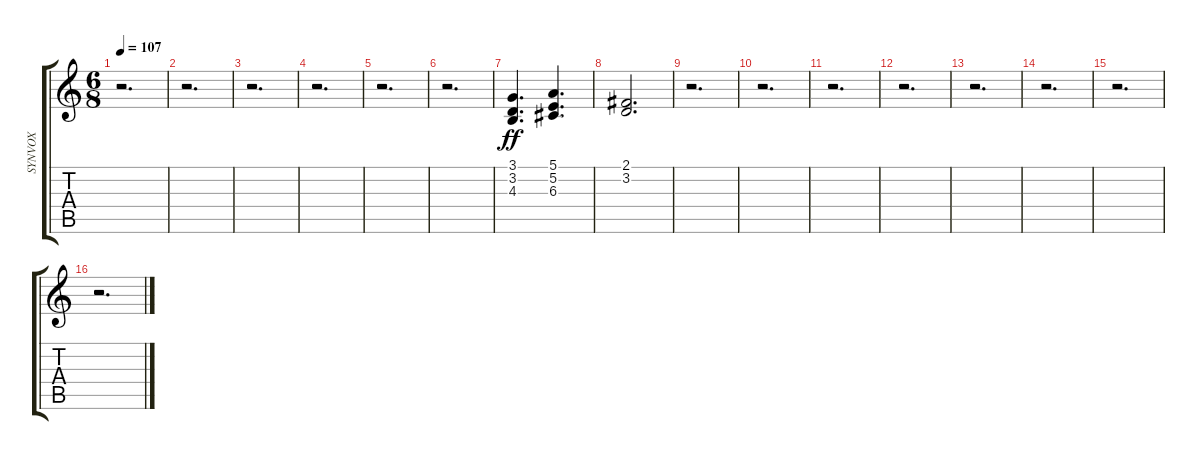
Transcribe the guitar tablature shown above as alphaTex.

\track ("SYNVOX" "SYNVOX") {instrument synthvoice}
\staff {score tabs}
\tuning (E4 B3 G3 D3 A2 E2) {hide}
\ts (6 8)
\tempo 107
\clef g2
\ks c
r.2{d dy ff} |
r.2{d} |
r.2{d} |
r.2{d} |
r.2{d} |
r.2{d} |
(3.1 3.2 4.3).4{d} (5.1 5.2 6.3).4{d} |
(2.1 3.2).2{d} |
r.2{d} |
r.2{d} |
r.2{d} |
r.2{d} |
r.2{d} |
r.2{d} |
r.2{d} |
r.2{d}
